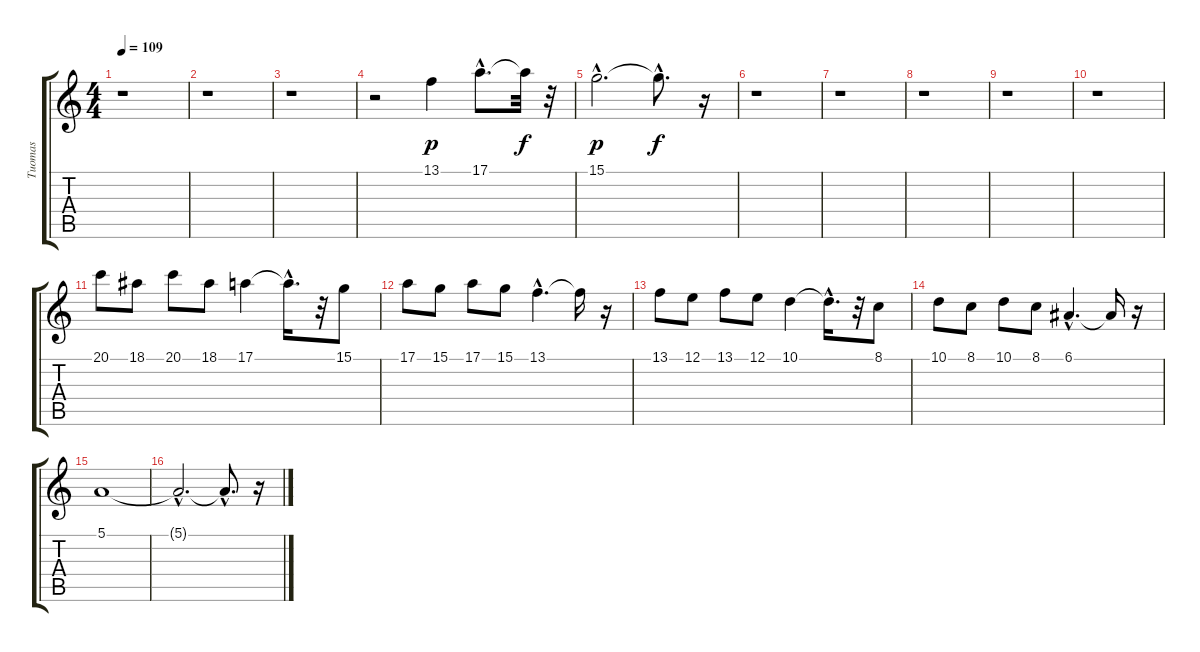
\track ("Tuomas" "Tuomas") {instrument flute}
\staff {score tabs}
\tuning (E4 B3 G3 D3 A2 E2) {hide}
\ts (4 4)
\tempo 109
\clef g2
\ks c
r.1{dy f} |
r.1 |
r.1 |
r.2 13.1.4{dy p} 17.1{hac}.8{d} 17.1{t}.32{dy f} r.32 |
15.1{hac}.2{d dy p} 15.1{hac t}.8{d dy f} r.16 |
r.1 |
r.1 |
r.1 |
r.1 |
r.1 |
20.1.8 18.1.8 20.1.8 18.1.8 17.1.4 17.1{hac t}.16{d} r.32 15.1.8 |
17.1.8 15.1.8 17.1.8 15.1.8 13.1{hac}.4{d} 13.1{t}.16 r.16 |
13.1.8 12.1.8 13.1.8 12.1.8 10.1.4 10.1{hac t}.16{d} r.32 8.1.8 |
10.1.8 8.1.8 10.1.8 8.1.8 6.1{hac}.4{d} 6.1{t}.16 r.16 |
5.1.1 |
5.1{hac t}.2{d} 5.1{hac t}.8{d} r.16
